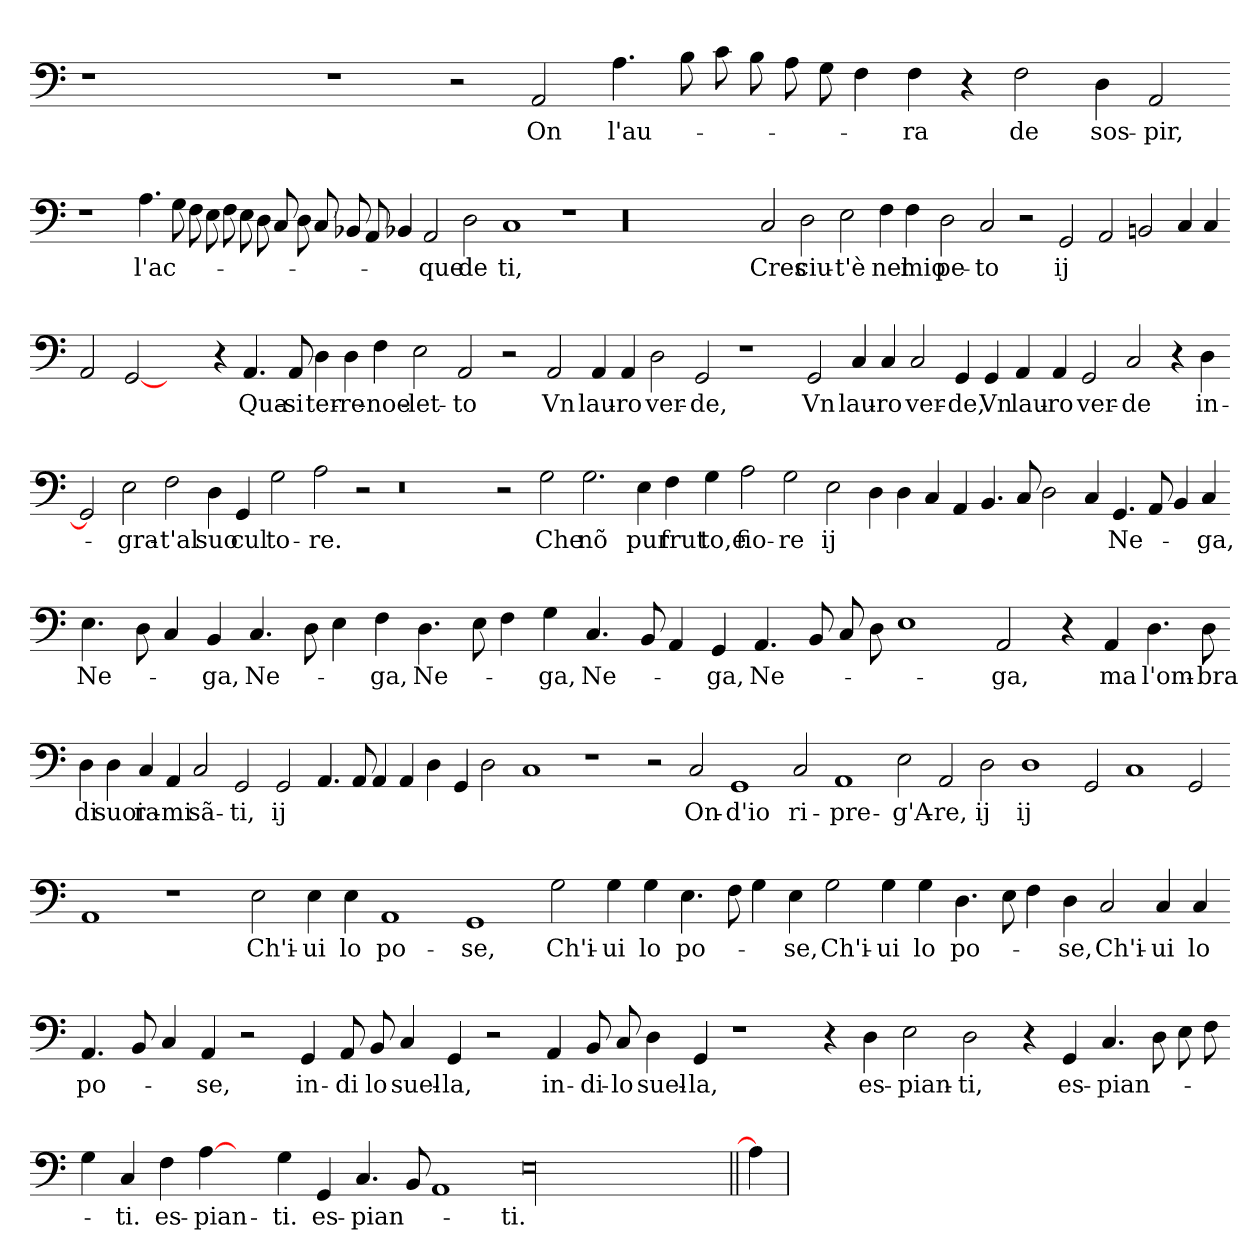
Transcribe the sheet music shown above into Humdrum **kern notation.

**kern	**text
*part1	*part1
*staff1	*staff1
*clefF4	*
*k[]	*
=	=
1r	.
1ryy	.
1r	.
2r	.
2AA	On
4.A	l'au-
8B	.
8c	.
8B	.
8A	.
8G	.
4F	.
4F	ra
4r	.
2F	de
4D	sos-
2AA	pir,
=-	=-
1r	.
4.A	l'ac-
8G	.
8F	.
8E	.
8F	.
8E	.
8D	.
8C	.
8D	.
8C	.
8BB-X	.
8AA	.
4BB-X	.
2AA	que
2D	de
1C	ti,
1r	.
00r	.
2C	Cres-
2D	ciu-
2E	t'ѐ
4F	nel
4F	mio
2D	pe-
2C	to
2r	.
2GG	ij
2AA	.
2BB	.
4C	.
4C	.
=-	=-
2AA	.
[2GG	.
2ryy	.
4r	.
4.AA	Qua-
8AA	si
4D	ter-
4D	re-
4F	noe-
2E	let-
2AA	to
2r	.
2AA	Vn
4AA	lau-
4AA	ro
2D	ver-
2GG	de,
1r	.
2GG	Vn
4C	lau-
4C	ro
2C	ver-
4GG	de,
4GG	Vn
4AA	lau-
4AA	ro
2GG	ver-
2C	de
4r	.
4D	in-
=-	=-
2GG]	.
2E	gra-
2F	t'al
4D	suo
4GG	cul-
2G	to-
2A	re.
2r	.
0r	.
2r	.
2G	Che
2.G	nõ
4E	pur
4F	frut-
4G	to,e
2A	fio-
2G	re
2E	ij
4D	.
4D	.
4C	.
4AA	.
4.BB	.
8C	.
2D	.
4C	.
4.GG	Ne-
8AA	.
4BB	.
4C	ga,
=-	=-
4.E	Ne-
8D	.
4C	.
4BB	ga,
4.C	Ne-
8D	.
4E	.
4F	ga,
4.D	Ne-
8E	.
4F	.
4G	ga,
4.C	Ne-
8BB	.
4AA	.
4GG	ga,
4.AA	Ne-
8BB	.
8C	.
8D	.
1E	.
2AA	ga,
4r	.
4AA	ma
4.D	l'om-
8D	bra
=-	=-
4D	di
4D	suoi
4C	ra-
4AA	mi
2C	sã-
2GG	ti,
2GG	ij
4.AA	.
8AA	.
4AA	.
4AA	.
4D	.
4GG	.
2D	.
1C	.
1r	.
2r	.
2C	On-
1GG	d'io
2C	ri-
1AA	pre-
2E	g'A-
2AA	re,
2D	ij
1D	ij
2GG	.
1C	.
2GG	.
=-	=-
1AA	.
1r	.
2E	Ch'i-
4E	ui
4E	lo
1AA	po-
1GG	se,
2G	Ch'i-
4G	ui
4G	lo
4.E	po-
8F	.
4G	.
4E	se,
2G	Ch'i-
4G	ui
4G	lo
4.D	po-
8E	.
4F	.
4D	se,
2C	Ch'i-
4C	ui
4C	lo
=-	=-
4.AA	po-
8BB	.
4C	.
4AA	se,
2r	.
4GG	in-
8AA	di
8BB	lo
4C	suel-
4GG	la,
2r	.
4AA	in-
8BB	di-
8C	lo
4D	suel-
4GG	la,
1r	.
4r	.
4D	es-
2E	pian-
2D	ti,
4r	.
4GG	es-
4.C	pian-
8D\	.
8E	.
8F	.
=-	=-
4G	.
4C	ti.
4F	es-
[4A	pian-
4ryy	.
4G	ti.
4GG	es-
4.C	pian-
8BB	.
1AA	.
00E	ti.
=1||	=1||
4A]	.
=	=
*-	*-
